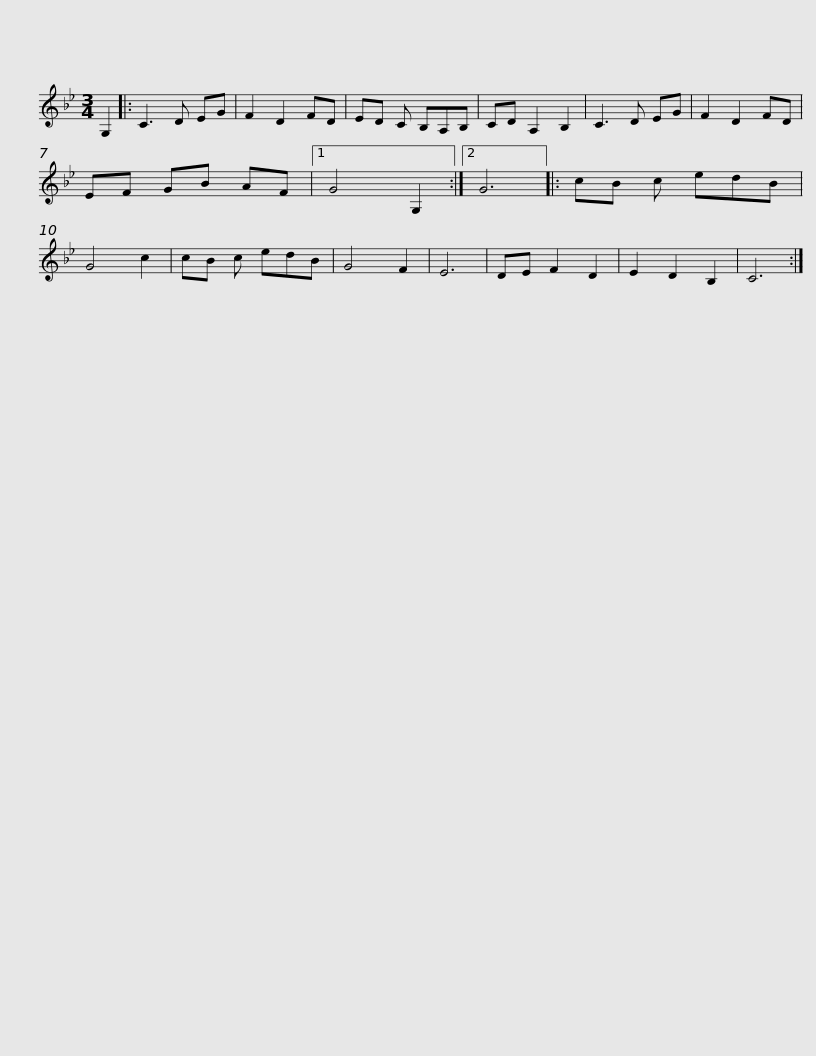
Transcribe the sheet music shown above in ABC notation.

X:1
L:1/8
M:3/4
I:linebreak $
K:Bb
V:1 treble
V:1
 G,2 |: C3 D EG | F2 D2 FD | ED C B,A,B, | CD A,2 B,2 | %5
 C3 D EG | F2 D2 FD | EF GB AF |1 G4 G,2 :|2$ G6 |: %10
 cB c edB | G4 c2 | cB c edB | G4 F2 | E6 | %15
 DE F2 D2 | E2 D2 B,2 | C6 :| %18
